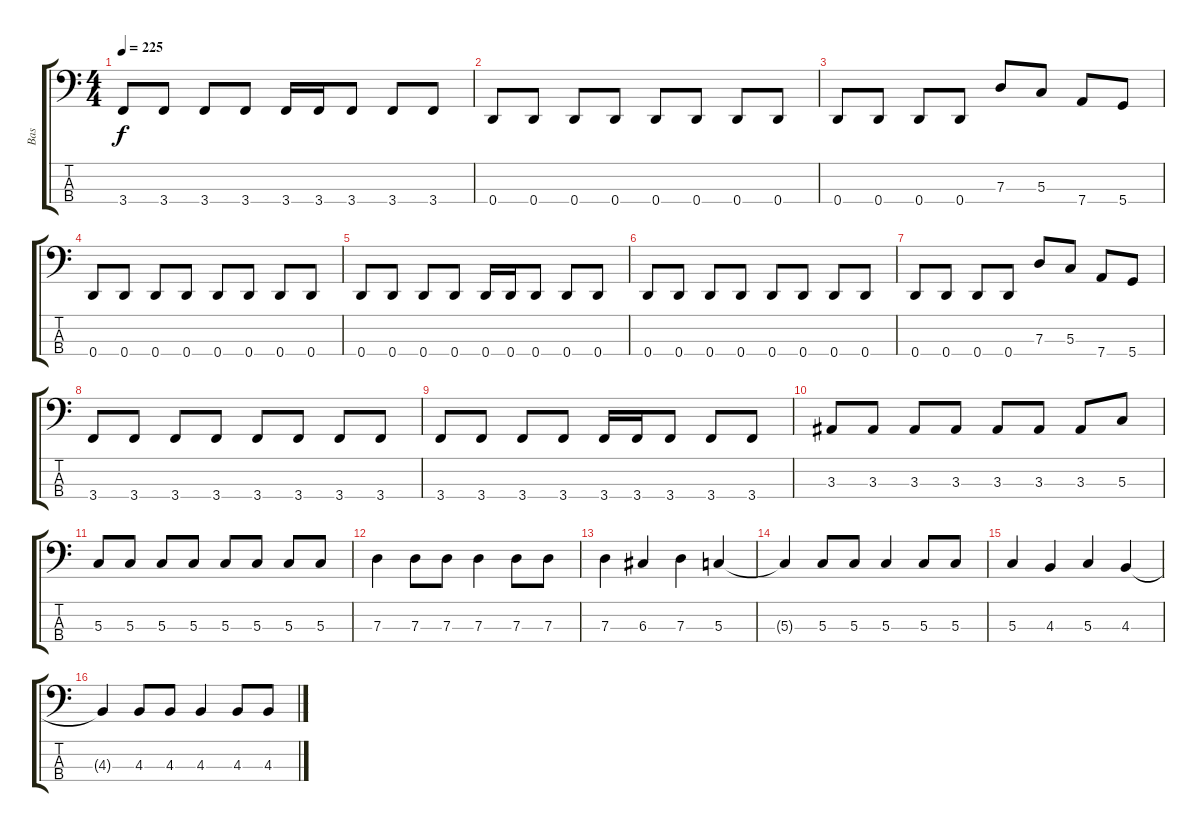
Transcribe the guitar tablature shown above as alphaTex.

\track ("Bas" "Bas") {instrument electricbassfinger}
\staff {score tabs}
\tuning (F2 C2 G1 D1) {hide}
\ts (4 4)
\tempo 225
\clef f4
\ks c
3.4.8{dy f} 3.4.8 3.4.8 3.4.8 3.4.16 3.4.16 3.4.8 3.4.8 3.4.8 |
0.4.8 0.4.8 0.4.8 0.4.8 0.4.8 0.4.8 0.4.8 0.4.8 |
0.4.8 0.4.8 0.4.8 0.4.8 7.3.8 5.3.8 7.4.8 5.4.8 |
0.4.8 0.4.8 0.4.8 0.4.8 0.4.8 0.4.8 0.4.8 0.4.8 |
0.4.8 0.4.8 0.4.8 0.4.8 0.4.16 0.4.16 0.4.8 0.4.8 0.4.8 |
0.4.8 0.4.8 0.4.8 0.4.8 0.4.8 0.4.8 0.4.8 0.4.8 |
0.4.8 0.4.8 0.4.8 0.4.8 7.3.8 5.3.8 7.4.8 5.4.8 |
3.4.8 3.4.8 3.4.8 3.4.8 3.4.8 3.4.8 3.4.8 3.4.8 |
3.4.8 3.4.8 3.4.8 3.4.8 3.4.16 3.4.16 3.4.8 3.4.8 3.4.8 |
3.3.8 3.3.8 3.3.8 3.3.8 3.3.8 3.3.8 3.3.8 5.3.8 |
5.3.8 5.3.8 5.3.8 5.3.8 5.3.8 5.3.8 5.3.8 5.3.8 |
7.3.4 7.3.8 7.3.8 7.3.4 7.3.8 7.3.8 |
7.3.4 6.3.4 7.3.4 5.3.4 |
5.3{t}.4 5.3.8 5.3.8 5.3.4 5.3.8 5.3.8 |
5.3.4 4.3.4 5.3.4 4.3.4 |
4.3{t}.4 4.3.8 4.3.8 4.3.4 4.3.8 4.3.8
